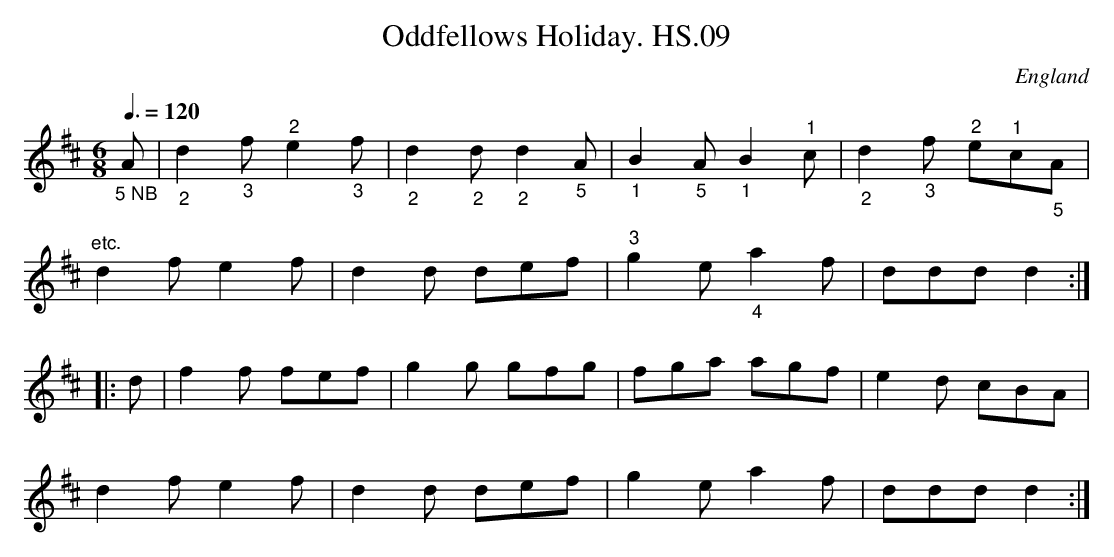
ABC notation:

X:1
T:Oddfellows Holiday. HS.09
M:6/8
L:1/8
Q:3/8=120
O:England
notC:"Set of Quadrilles,No3"
K:D major
"_5 NB" A|"_2"d2"_3" f "^2" e2"_3"f|\
"_2"d2"_2"d "_2" d2"_5"A|"_1"B2"_5"A "_1" B2"^1"c|\
"_2"d2"_3"f "^2"e"^1"c"_5"A|!
"etc."d2fe2f|d2d def|"^3"g2e"_4"a2f|dddd2:|!
|:d|f2f fef|g2g gfg|fga agf|e2d cBA|!
d2fe2f|d2d def|g2ea2f|dddd2:|
